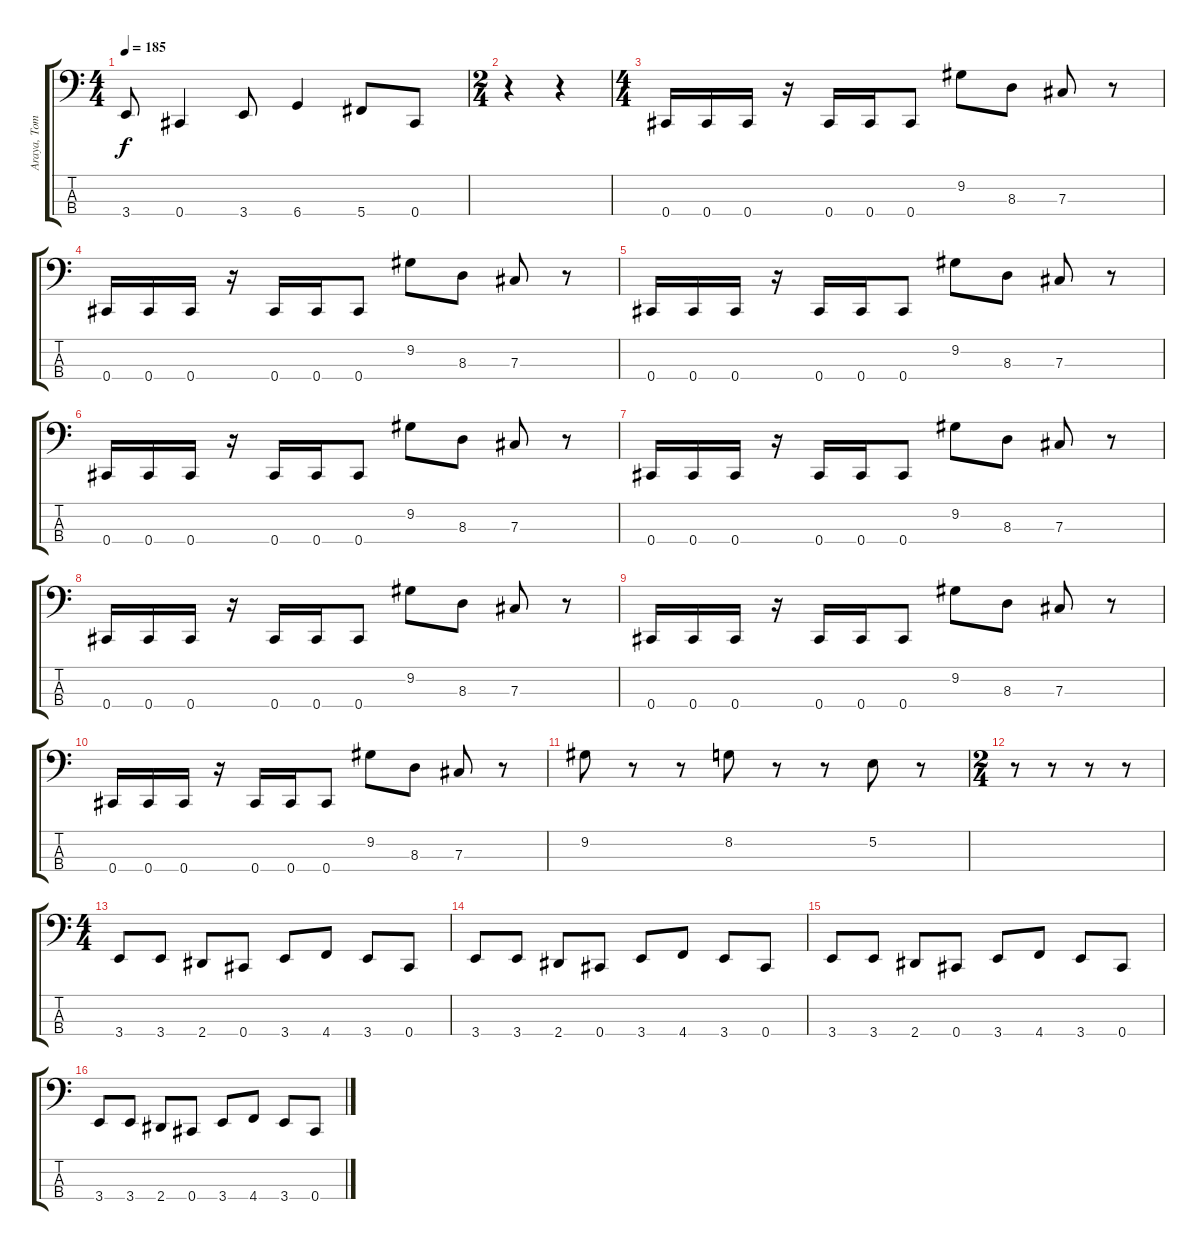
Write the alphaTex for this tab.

\track ("Araya, Tom" "Araya, Tom") {instrument electricbassfinger}
\staff {score tabs}
\tuning (E2 B1 Gb1 Db1) {hide}
\ts (4 4)
\tempo 185
\clef f4
\ks c
3.4.8{dy f instrument electricbassfinger} 0.4.4 3.4.8 6.4.4 5.4.8 0.4.8 |
\ts (2 4)
r.4 r.4 |
\ts (4 4)
0.4.16 0.4.16 0.4.16 r.16 0.4.16 0.4.16 0.4.8 9.2.8 8.3.8 7.3.8 r.8 |
0.4.16 0.4.16 0.4.16 r.16 0.4.16 0.4.16 0.4.8 9.2.8 8.3.8 7.3.8 r.8 |
0.4.16 0.4.16 0.4.16 r.16 0.4.16 0.4.16 0.4.8 9.2.8 8.3.8 7.3.8 r.8 |
0.4.16 0.4.16 0.4.16 r.16 0.4.16 0.4.16 0.4.8 9.2.8 8.3.8 7.3.8 r.8 |
0.4.16 0.4.16 0.4.16 r.16 0.4.16 0.4.16 0.4.8 9.2.8 8.3.8 7.3.8 r.8 |
0.4.16 0.4.16 0.4.16 r.16 0.4.16 0.4.16 0.4.8 9.2.8 8.3.8 7.3.8 r.8 |
0.4.16 0.4.16 0.4.16 r.16 0.4.16 0.4.16 0.4.8 9.2.8 8.3.8 7.3.8 r.8 |
0.4.16 0.4.16 0.4.16 r.16 0.4.16 0.4.16 0.4.8 9.2.8 8.3.8 7.3.8 r.8 |
9.2.8 r.8 r.8 8.2.8 r.8 r.8 5.2.8 r.8 |
\ts (2 4)
r.8 r.8 r.8 r.8 |
\ts (4 4)
3.4.8 3.4.8 2.4.8 0.4.8 3.4.8 4.4.8 3.4.8 0.4.8 |
3.4.8 3.4.8 2.4.8 0.4.8 3.4.8 4.4.8 3.4.8 0.4.8 |
3.4.8 3.4.8 2.4.8 0.4.8 3.4.8 4.4.8 3.4.8 0.4.8 |
3.4.8 3.4.8 2.4.8 0.4.8 3.4.8 4.4.8 3.4.8 0.4.8
